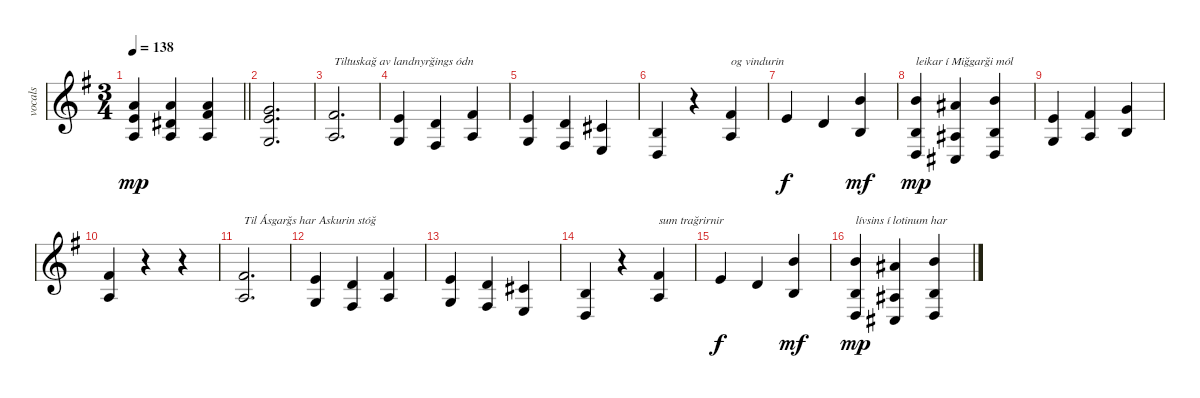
\track ("vocals" "vocals") {instrument flute}
\staff {score}
\tuning (E4 B3 G3 D3 A2 E2 B1) {hide}
\ts (3 4)
\tempo 138
\clef g2
\barLineRight lightlight
\ks eminor
(10.2 9.3 7.4).4{dy mp} (10.2 8.3 7.4).4 (10.2 11.3 7.4).4 |
(8.2 9.3 5.4).2{d} |
(11.3 7.4).2{d txt "Tiltuskağ av landnyrğings ódn"} |
(9.3 5.4).4 (7.3 4.4).4 (11.3 7.4).4 |
(9.3 5.4).4 (7.3 4.4).4 (6.3 2.4).4 |
(4.3 0.4).4 r.4 (7.2 7.4).4{txt "og vindurin "} |
5.2.4{dy f} 3.2.4 (7.1 4.3).4{dy mf} |
(7.1 4.3 5.5).4{txt "leikar í Miğgarği mól " dy mp} (6.1 3.3 4.5).4 (7.1 4.3 5.5).4 |
(5.2 5.4).4 (7.2 7.4).4 (8.2 9.4).4 |
(7.2 7.4).4 r.4 r.4 |
(11.3 7.4).2{d txt "Til Ásgarğs har Askurin stóğ"} |
(9.3 5.4).4 (7.3 4.4).4 (11.3 7.4).4 |
(9.3 5.4).4 (7.3 4.4).4 (6.3 2.4).4 |
(4.3 0.4).4 r.4 (7.2 7.4).4{txt "sum trağrirnir "} |
5.2.4{dy f} 3.2.4 (7.1 4.3).4{dy mf} |
(7.1 4.3 5.5).4{txt "lívsins í lotinum har" dy mp} (6.1 3.3 4.5).4 (7.1 4.3 5.5).4
